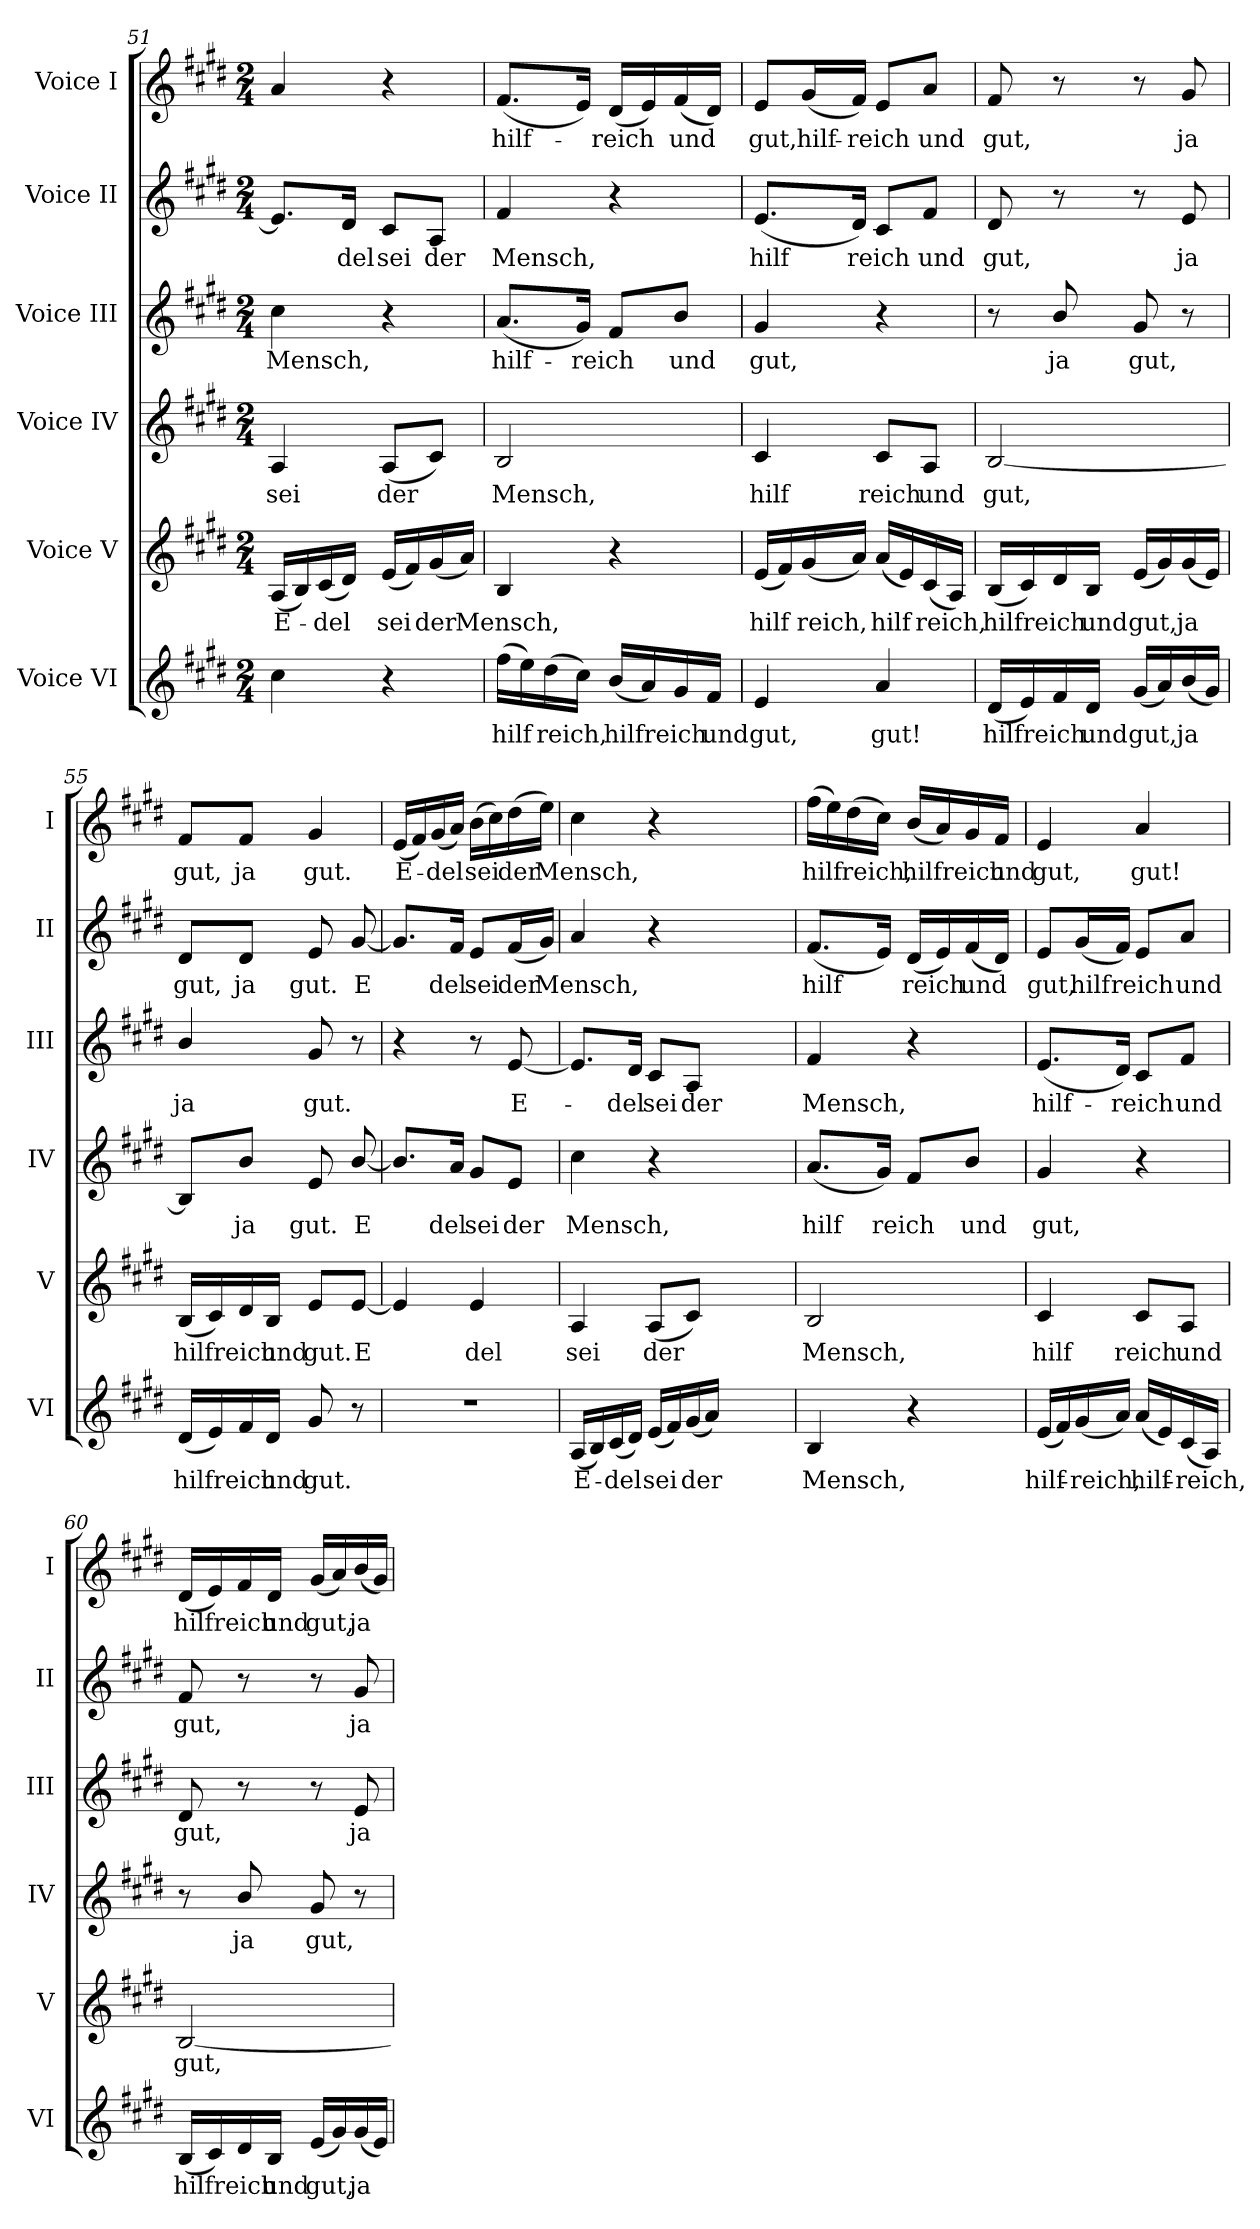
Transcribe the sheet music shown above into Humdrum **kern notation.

**kern	**text	**kern	**text	**kern	**text	**kern	**text	**kern	**text	**kern	**text
*part6	*part6	*part5	*part5	*part4	*part4	*part3	*part3	*part2	*part2	*part1	*part1
*staff6	*staff6	*staff5	*staff5	*staff4	*staff4	*staff3	*staff3	*staff2	*staff2	*staff1	*staff1
*I"Voice VI	*	*I"Voice V	*	*I"Voice IV	*	*I"Voice III	*	*I"Voice II	*	*I"Voice I	*
*I'VI	*	*I'V	*	*I'IV	*	*I'III	*	*I'II	*	*I'I	*
*clefG2	*	*clefG2	*	*clefG2	*	*clefG2	*	*clefG2	*	*clefG2	*
*k[f#c#g#d#]	*	*k[f#c#g#d#]	*	*k[f#c#g#d#]	*	*k[f#c#g#d#]	*	*k[f#c#g#d#]	*	*k[f#c#g#d#]	*
*E:	*	*E:	*	*E:	*	*E:	*	*E:	*	*E:	*
*M2/4	*	*M2/4	*	*M2/4	*	*M2/4	*	*M2/4	*	*M2/4	*
=51	=51	=51	=51	=51	=51	=51	=51	=51	=51	=51	=51
!	!	!	!LO:LY:b:cj	!	!LO:LY:b:cj	!	!LO:LY:b:cj	!	!	!	!
4cc#\	.	(<16A/L	E-	4A/	sei	4cc#\	Mensch,	8.e/L]	.	4a/	.
.	.	16B/)	.	.	.	.	.	.	.	.	.
!	!	!	!LO:LY:b	!	!	!	!	!	!	!	!
.	.	(<16c#/	-del	.	.	.	.	.	.	.	.
!	!	!	!	!	!	!	!	!	!LO:LY:b:cj	!	!
.	.	16d#/J)	.	.	.	.	.	16d#/J	-del	.	.
!	!	!	!LO:LY:b	!	!LO:LY:b	!	!	!	!LO:LY:b:cj	!	!
4r	.	(<16e/L	sei	(<8A/L	der	4r	.	8c#/L	sei	4r	.
.	.	16f#/)	.	.	.	.	.	.	.	.	.
!	!	!	!LO:LY:b	!	!	!	!	!	!LO:LY:b:cj	!	!
.	.	(<16g#/	der	8c#/J)	.	.	.	8A/J	der	.	.
!	!	!	!LO:LY:b	!	!	!	!	!	!	!	!
.	.	16a/J)	Mensch,	.	.	.	.	.	.	.	.
=52	=52	=52	=52	=52	=52	=52	=52	=52	=52	=52	=52
!	!LO:LY:b	!	!	!	!LO:LY:b:cj	!	!LO:LY:b	!	!LO:LY:b:cj	!	!LO:LY:b
(>16ff#\L	hilf	4B/	.	2B/	Mensch,	(<8.a/L	hilf-	4f#/	Mensch,	(<8.f#/L	hilf-
16ee\)	.	.	.	.	.	.	.	.	.	.	.
!	!LO:LY:b	!	!	!	!	!	!	!	!	!	!
(>16dd#\	reich,	.	.	.	.	.	.	.	.	.	.
!	!	!	!	!	!	!	!LO:LY:b	!	!	!	!
16cc#\J)	.	.	.	.	.	16g#/J)	-reich	.	.	16e/J)	.
!	!LO:LY:b	!	!	!	!	!	!	!	!	!	!LO:LY:b
(<16b/L	hilfreich	4r	.	.	.	8f#/L	.	4r	.	(<16d#/L	-reich
16a/)	.	.	.	.	.	.	.	.	.	16e/)	.
!	!	!	!	!	!	!	!LO:LY:b:cj	!	!	!	!LO:LY:b
16g#/	.	.	.	.	.	8b/J	und	.	.	(<16f#/	und
!	!LO:LY:b:cj	!	!	!	!	!	!	!	!	!	!
16f#/J	und	.	.	.	.	.	.	.	.	16d#>/J)	.
!!LO:LB:g=z
=53	=53	=53	=53	=53	=53	=53	=53	=53	=53	=53	=53
!	!LO:LY:b:cj	!	!LO:LY:b	!	!LO:LY:b:cj	!	!LO:LY:b:cj	!	!LO:LY:b	!	!LO:LY:b:cj
4e/	gut,	(<16e/L	hilf	4c#/	hilf	4g#/	gut,	(<8.e/L	hilf	8e/L	gut,
.	.	16f#/)	.	.	.	.	.	.	.	.	.
!	!	!	!LO:LY:b	!	!	!	!	!	!	!	!LO:LY:b
.	.	(<16g#/	reich,	.	.	.	.	.	.	(<16g#/	hilf-
!	!	!	!	!	!	!	!	!	!LO:LY:b	!	!LO:LY:b
.	.	16a/J)	.	.	.	.	.	16d#/J)	reich	16f#/J)	-reich
!	!LO:LY:b:cj	!	!LO:LY:b	!	!LO:LY:b:cj	!	!	!	!	!	!
4a/	gut!	(<16a/L	hilf	8c#/L	reich	4r	.	8c#/L	.	8e/L	.
.	.	16e/)	.	.	.	.	.	.	.	.	.
!	!	!	!LO:LY:b	!	!LO:LY:b:cj	!	!	!	!LO:LY:b:cj	!	!LO:LY:b:cj
.	.	(<16c#/	reich,	8A/J	und	.	.	8f#/J	und	8a/J	und
.	.	16A/J)	.	.	.	.	.	.	.	.	.
=54	=54	=54	=54	=54	=54	=54	=54	=54	=54	=54	=54
!	!LO:LY:b	!	!LO:LY:b	!	!LO:LY:b	!	!	!	!LO:LY:b:cj	!	!LO:LY:b:cj
(<16d#/L	hilfreich	(<16B/L	hilfreich	[<2B/	gut,	8r	.	8d#/	gut,	8f#/	gut,
16e/)	.	16c#/)	.	.	.	.	.	.	.	.	.
!	!	!	!	!	!	!	!LO:LY:b:cj	!	!	!	!
16f#/	.	16d#/	.	.	.	8b/	ja	8r	.	8r	.
!	!LO:LY:b:cj	!	!LO:LY:b:cj	!	!	!	!	!	!	!	!
16d#/J	und	16B/J	und	.	.	.	.	.	.	.	.
!	!LO:LY:b	!	!LO:LY:b	!	!	!	!LO:LY:b:cj	!	!	!	!
(<16g#/L	gut,	(<16e/L	gut,	.	.	8g#/	gut,	8r	.	8r	.
16a/)	.	16g#/)	.	.	.	.	.	.	.	.	.
!	!LO:LY:b:cj	!	!LO:LY:b:cj	!	!	!	!	!	!LO:LY:b:cj	!	!LO:LY:b:cj
(<16b/	ja	(<16g#/	ja	.	.	8r	.	8e/	ja	8g#/	ja
16g#/J)	.	16e/J)	.	.	.	.	.	.	.	.	.
=55	=55	=55	=55	=55	=55	=55	=55	=55	=55	=55	=55
!	!LO:LY:b	!	!LO:LY:b	!	!	!	!LO:LY:b:cj	!	!LO:LY:b:cj	!	!LO:LY:b:cj
(<16d#/L	hilfreich	(<16B/L	hilfreich	8B/L]	.	4b/	ja	8d#/L	gut,	8f#/L	gut,
16e/)	.	16c#/)	.	.	.	.	.	.	.	.	.
!	!	!	!	!	!LO:LY:b:cj	!	!	!	!LO:LY:b:cj	!	!LO:LY:b:cj
16f#/	.	16d#/	.	8b/J	ja	.	.	8d#/J	ja	8f#/J	ja
!	!LO:LY:b:cj	!	!LO:LY:b:cj	!	!	!	!	!	!	!	!
16d#/J	und	16B/J	und	.	.	.	.	.	.	.	.
!	!LO:LY:b:cj	!	!LO:LY:b:cj	!	!LO:LY:b:cj	!	!LO:LY:b:cj	!	!LO:LY:b:cj	!	!LO:LY:b:cj
8g#/	gut.	8e/L	gut.	8e/	gut.	8g#/	gut.	8e/	gut.	4g#/	gut.
!	!	!	!LO:LY:b:cj	!	!LO:LY:b:cj	!	!	!	!LO:LY:b:cj	!	!
8r	.	[<8e/J	E	[<8b/	E	8r	.	[<8g#/	E	.	.
=56	=56	=56	=56	=56	=56	=56	=56	=56	=56	=56	=56
!LO:N:vis=1	!	!	!	!	!	!	!	!	!	!	!LO:LY:b:cj
2r	.	4e/]	.	8.b/L]	.	4r	.	8.g#/L]	.	(<16e/L	E-
.	.	.	.	.	.	.	.	.	.	16f#/)	.
!	!	!	!	!	!	!	!	!	!	!	!LO:LY:b
.	.	.	.	.	.	.	.	.	.	(<16g#/	-del
!	!	!	!	!	!LO:LY:b:cj	!	!	!	!LO:LY:b:cj	!	!
.	.	.	.	16a/J	del	.	.	16f#/J	del	16a/J)	.
!	!	!	!LO:LY:b:cj	!	!LO:LY:b:cj	!	!	!	!LO:LY:b:cj	!	!LO:LY:b
.	.	4e/	del	8g#/L	sei	8r	.	8e/L	sei	(>16b\L	sei
.	.	.	.	.	.	.	.	.	.	16cc#\)	.
!	!	!	!	!	!LO:LY:b:cj	!	!LO:LY:b:cj	!	!LO:LY:b	!	!LO:LY:b
.	.	.	.	8e/J	der	[<8e/	E-	(<16f#/	der	(>16dd#\	der
!	!	!	!	!	!	!	!	!	!LO:LY:b	!	!LO:LY:b
.	.	.	.	.	.	.	.	16g#/J)	Mensch,	16ee\J)	Mensch,
=57	=57	=57	=57	=57	=57	=57	=57	=57	=57	=57	=57
!	!LO:LY:b:cj	!	!LO:LY:b:cj	!	!LO:LY:b:cj	!	!	!	!	!	!
(<16A/L	E-	4A/	sei	4cc#\	Mensch,	8.e/L]	.	4a/	.	4cc#\	.
16B/)	.	.	.	.	.	.	.	.	.	.	.
!	!LO:LY:b	!	!	!	!	!	!	!	!	!	!
(<16c#/	-del	.	.	.	.	.	.	.	.	.	.
!	!	!	!	!	!	!	!LO:LY:b:cj	!	!	!	!
16d#/J)	.	.	.	.	.	16d#/J	-del	.	.	.	.
!	!LO:LY:b	!	!LO:LY:b	!	!	!	!LO:LY:b:cj	!	!	!	!
(<16e/L	sei	(<8A/L	der	4r	.	8c#/L	sei	4r	.	4r	.
16f#/)	.	.	.	.	.	.	.	.	.	.	.
!	!LO:LY:b	!	!	!	!	!	!LO:LY:b:cj	!	!	!	!
(<16g#/	der	8c#/J)	.	.	.	8A/J	der	.	.	.	.
16a/J)	.	.	.	.	.	.	.	.	.	.	.
!!LO:PB:g=z
=58	=58	=58	=58	=58	=58	=58	=58	=58	=58	=58	=58
!	!LO:LY:b:cj	!	!LO:LY:b:cj	!	!LO:LY:b	!	!LO:LY:b:cj	!	!LO:LY:b	!	!LO:LY:b
4B/	Mensch,	2B/	Mensch,	(<8.a/L	hilf	4f#/	Mensch,	(<8.f#/L	hilf	(>16ff#\L	hilf
.	.	.	.	.	.	.	.	.	.	16ee\)	.
!	!	!	!	!	!	!	!	!	!	!	!LO:LY:b
.	.	.	.	.	.	.	.	.	.	(>16dd#\	reich,
!	!	!	!	!	!LO:LY:b	!	!	!	!	!	!
.	.	.	.	16g#/J)	reich	.	.	16e/J)	.	16cc#\J)	.
!	!	!	!	!	!	!	!	!	!LO:LY:b	!	!LO:LY:b
4r	.	.	.	8f#/L	.	4r	.	(<16d#/L	reich	(<16b/L	hilfreich
.	.	.	.	.	.	.	.	16e/)	.	16a/)	.
!	!	!	!	!	!LO:LY:b:cj	!	!	!	!LO:LY:b	!	!
.	.	.	.	8b/J	und	.	.	(<16f#/	und	16g#/	.
!	!	!	!	!	!	!	!	!	!	!	!LO:LY:b:cj
.	.	.	.	.	.	.	.	16d#/J)	.	16f#/J	und
=59	=59	=59	=59	=59	=59	=59	=59	=59	=59	=59	=59
!	!LO:LY:b	!	!LO:LY:b:cj	!	!LO:LY:b:cj	!	!LO:LY:b	!	!LO:LY:b:cj	!	!LO:LY:b:cj
(<16e/L	hilf-	4c#/	hilf	4g#/	gut,	(<8.e/L	hilf-	8e/L	gut,	4e/	gut,
16f#/)	.	.	.	.	.	.	.	.	.	.	.
!	!LO:LY:b	!	!	!	!	!	!	!	!LO:LY:b	!	!
(<16g#/	-reich,	.	.	.	.	.	.	(<16g#/	hilf	.	.
!	!	!	!	!	!	!	!LO:LY:b	!	!LO:LY:b	!	!
16a/J)	.	.	.	.	.	16d#/J)	-reich	16f#/J)	reich	.	.
!	!LO:LY:b	!	!LO:LY:b:cj	!	!	!	!	!	!	!	!LO:LY:b:cj
(<16a/L	hilf-	8c#/L	reich	4r	.	8c#/L	.	8e/L	.	4a/	gut!
16e/)	.	.	.	.	.	.	.	.	.	.	.
!	!LO:LY:b	!	!LO:LY:b:cj	!	!	!	!LO:LY:b:cj	!	!LO:LY:b:cj	!	!
(<16c#/	-reich,	8A/J	und	.	.	8f#/J	und	8a/J	und	.	.
16A/J)	.	.	.	.	.	.	.	.	.	.	.
=60	=60	=60	=60	=60	=60	=60	=60	=60	=60	=60	=60
!	!LO:LY:b	!	!LO:LY:b	!	!	!	!LO:LY:b:cj	!	!LO:LY:b:cj	!	!LO:LY:b
(<16B/L	hilfreich	[<2B/	gut,	8r	.	8d#/	gut,	8f#/	gut,	(<16d#/L	hilfreich
16c#/)	.	.	.	.	.	.	.	.	.	16e/)	.
!	!	!	!	!	!LO:LY:b:cj	!	!	!	!	!	!
16d#/	.	.	.	8b/	ja	8r	.	8r	.	16f#/	.
!	!LO:LY:b:cj	!	!	!	!	!	!	!	!	!	!LO:LY:b:cj
16B/J	und	.	.	.	.	.	.	.	.	16d#/J	und
!	!LO:LY:b	!	!	!	!LO:LY:b:cj	!	!	!	!	!	!LO:LY:b
(<16e/L	gut,	.	.	8g#/	gut,	8r	.	8r	.	(<16g#/L	gut,
16g#/)	.	.	.	.	.	.	.	.	.	16a/)	.
!	!LO:LY:b:cj	!	!	!	!	!	!LO:LY:b:cj	!	!LO:LY:b:cj	!	!LO:LY:b:cj
(<16g#/	ja	.	.	8r	.	8e/	ja	8g#/	ja	(<16b/	ja
16e/J)	.	.	.	.	.	.	.	.	.	16g#/J)	.
=	=	=	=	=	=	=	=	=	=	=	=
*-	*-	*-	*-	*-	*-	*-	*-	*-	*-	*-	*-
